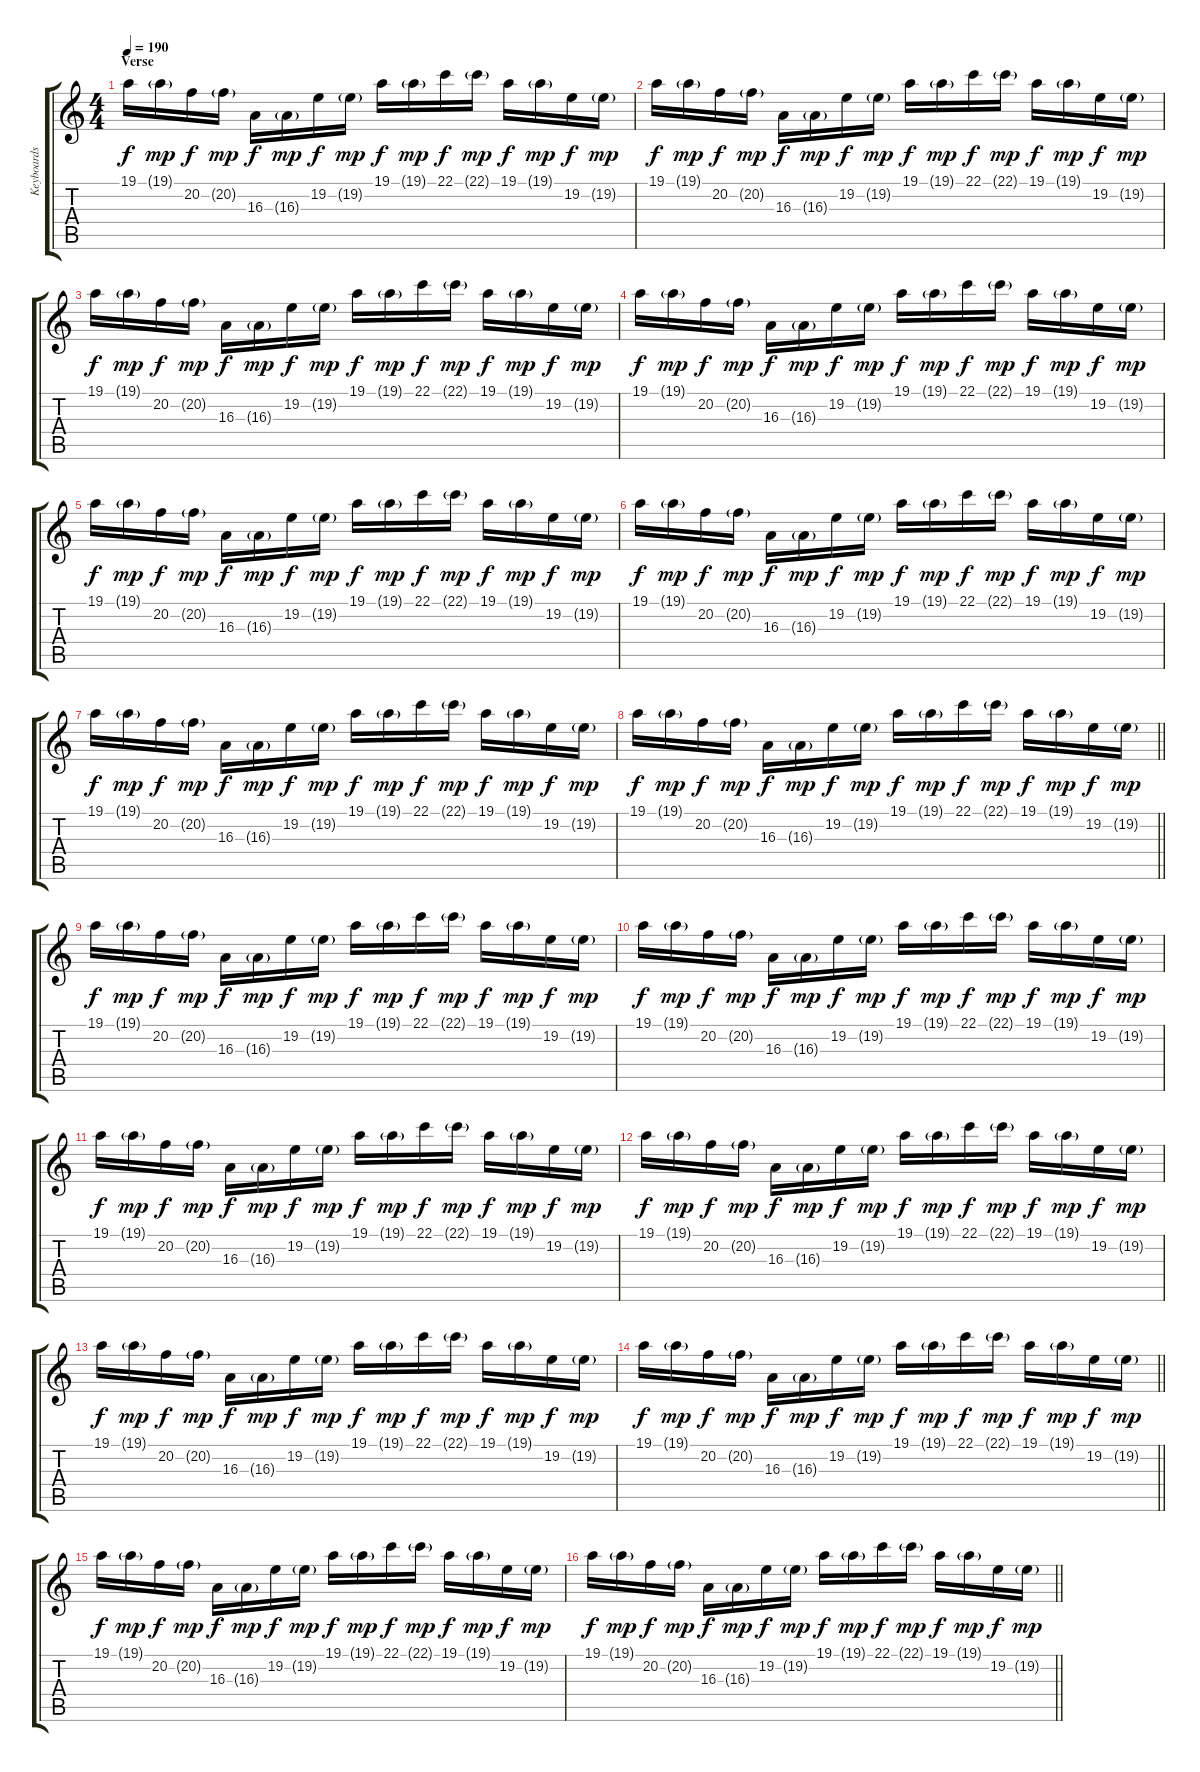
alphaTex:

\track ("Keyboards II" "Keyboards ") {instrument lead8bassandlead}
\staff {score tabs}
\tuning (D4 A3 F3 C3 G2 D2) {hide}
\ts (4 4)
\section ("" "Verse")
\tempo 190
\clef g2
\ks c
19.1.16{dy f balance 16} 19.1{g}.16{dy mp} 20.2.16{dy f} 20.2{g}.16{dy mp} 16.3.16{dy f} 16.3{g}.16{dy mp} 19.2.16{dy f} 19.2{g}.16{dy mp} 19.1.16{dy f} 19.1{g}.16{dy mp} 22.1.16{dy f} 22.1{g}.16{dy mp} 19.1.16{dy f} 19.1{g}.16{dy mp} 19.2.16{dy f} 19.2{g}.16{dy mp} |
19.1.16{dy f balance 0} 19.1{g}.16{dy mp} 20.2.16{dy f} 20.2{g}.16{dy mp} 16.3.16{dy f} 16.3{g}.16{dy mp} 19.2.16{dy f} 19.2{g}.16{dy mp} 19.1.16{dy f} 19.1{g}.16{dy mp} 22.1.16{dy f} 22.1{g}.16{dy mp} 19.1.16{dy f} 19.1{g}.16{dy mp} 19.2.16{dy f} 19.2{g}.16{dy mp} |
19.1.16{dy f balance 16} 19.1{g}.16{dy mp} 20.2.16{dy f} 20.2{g}.16{dy mp} 16.3.16{dy f} 16.3{g}.16{dy mp} 19.2.16{dy f} 19.2{g}.16{dy mp} 19.1.16{dy f} 19.1{g}.16{dy mp} 22.1.16{dy f} 22.1{g}.16{dy mp} 19.1.16{dy f} 19.1{g}.16{dy mp} 19.2.16{dy f} 19.2{g}.16{dy mp} |
19.1.16{dy f balance 0} 19.1{g}.16{dy mp} 20.2.16{dy f} 20.2{g}.16{dy mp} 16.3.16{dy f} 16.3{g}.16{dy mp} 19.2.16{dy f} 19.2{g}.16{dy mp} 19.1.16{dy f} 19.1{g}.16{dy mp} 22.1.16{dy f} 22.1{g}.16{dy mp} 19.1.16{dy f} 19.1{g}.16{dy mp} 19.2.16{dy f} 19.2{g}.16{dy mp} |
19.1.16{dy f balance 16} 19.1{g}.16{dy mp} 20.2.16{dy f} 20.2{g}.16{dy mp} 16.3.16{dy f} 16.3{g}.16{dy mp} 19.2.16{dy f} 19.2{g}.16{dy mp} 19.1.16{dy f} 19.1{g}.16{dy mp} 22.1.16{dy f} 22.1{g}.16{dy mp} 19.1.16{dy f} 19.1{g}.16{dy mp} 19.2.16{dy f} 19.2{g}.16{dy mp} |
19.1.16{dy f balance 0} 19.1{g}.16{dy mp} 20.2.16{dy f} 20.2{g}.16{dy mp} 16.3.16{dy f} 16.3{g}.16{dy mp} 19.2.16{dy f} 19.2{g}.16{dy mp} 19.1.16{dy f} 19.1{g}.16{dy mp} 22.1.16{dy f} 22.1{g}.16{dy mp} 19.1.16{dy f} 19.1{g}.16{dy mp} 19.2.16{dy f} 19.2{g}.16{dy mp} |
19.1.16{dy f balance 16} 19.1{g}.16{dy mp} 20.2.16{dy f} 20.2{g}.16{dy mp} 16.3.16{dy f} 16.3{g}.16{dy mp} 19.2.16{dy f} 19.2{g}.16{dy mp} 19.1.16{dy f} 19.1{g}.16{dy mp} 22.1.16{dy f} 22.1{g}.16{dy mp} 19.1.16{dy f} 19.1{g}.16{dy mp} 19.2.16{dy f} 19.2{g}.16{dy mp} |
\barLineRight lightlight
19.1.16{dy f balance 0} 19.1{g}.16{dy mp} 20.2.16{dy f} 20.2{g}.16{dy mp} 16.3.16{dy f} 16.3{g}.16{dy mp} 19.2.16{dy f} 19.2{g}.16{dy mp} 19.1.16{dy f} 19.1{g}.16{dy mp} 22.1.16{dy f} 22.1{g}.16{dy mp} 19.1.16{dy f} 19.1{g}.16{dy mp} 19.2.16{dy f} 19.2{g}.16{dy mp} |
\section ("" "")
19.1.16{dy f balance 16} 19.1{g}.16{dy mp} 20.2.16{dy f} 20.2{g}.16{dy mp} 16.3.16{dy f} 16.3{g}.16{dy mp} 19.2.16{dy f} 19.2{g}.16{dy mp} 19.1.16{dy f} 19.1{g}.16{dy mp} 22.1.16{dy f} 22.1{g}.16{dy mp} 19.1.16{dy f} 19.1{g}.16{dy mp} 19.2.16{dy f} 19.2{g}.16{dy mp} |
19.1.16{dy f balance 0} 19.1{g}.16{dy mp} 20.2.16{dy f} 20.2{g}.16{dy mp} 16.3.16{dy f} 16.3{g}.16{dy mp} 19.2.16{dy f} 19.2{g}.16{dy mp} 19.1.16{dy f} 19.1{g}.16{dy mp} 22.1.16{dy f} 22.1{g}.16{dy mp} 19.1.16{dy f} 19.1{g}.16{dy mp} 19.2.16{dy f} 19.2{g}.16{dy mp} |
19.1.16{dy f balance 16} 19.1{g}.16{dy mp} 20.2.16{dy f} 20.2{g}.16{dy mp} 16.3.16{dy f} 16.3{g}.16{dy mp} 19.2.16{dy f} 19.2{g}.16{dy mp} 19.1.16{dy f} 19.1{g}.16{dy mp} 22.1.16{dy f} 22.1{g}.16{dy mp} 19.1.16{dy f} 19.1{g}.16{dy mp} 19.2.16{dy f} 19.2{g}.16{dy mp} |
19.1.16{dy f balance 0} 19.1{g}.16{dy mp} 20.2.16{dy f} 20.2{g}.16{dy mp} 16.3.16{dy f} 16.3{g}.16{dy mp} 19.2.16{dy f} 19.2{g}.16{dy mp} 19.1.16{dy f} 19.1{g}.16{dy mp} 22.1.16{dy f} 22.1{g}.16{dy mp} 19.1.16{dy f} 19.1{g}.16{dy mp} 19.2.16{dy f} 19.2{g}.16{dy mp} |
19.1.16{dy f balance 16} 19.1{g}.16{dy mp} 20.2.16{dy f} 20.2{g}.16{dy mp} 16.3.16{dy f} 16.3{g}.16{dy mp} 19.2.16{dy f} 19.2{g}.16{dy mp} 19.1.16{dy f} 19.1{g}.16{dy mp} 22.1.16{dy f} 22.1{g}.16{dy mp} 19.1.16{dy f} 19.1{g}.16{dy mp} 19.2.16{dy f} 19.2{g}.16{dy mp} |
\barLineRight lightlight
19.1.16{dy f balance 0} 19.1{g}.16{dy mp} 20.2.16{dy f} 20.2{g}.16{dy mp} 16.3.16{dy f} 16.3{g}.16{dy mp} 19.2.16{dy f} 19.2{g}.16{dy mp} 19.1.16{dy f} 19.1{g}.16{dy mp} 22.1.16{dy f} 22.1{g}.16{dy mp} 19.1.16{dy f} 19.1{g}.16{dy mp} 19.2.16{dy f} 19.2{g}.16{dy mp} |
19.1.16{dy f balance 16} 19.1{g}.16{dy mp} 20.2.16{dy f} 20.2{g}.16{dy mp} 16.3.16{dy f} 16.3{g}.16{dy mp} 19.2.16{dy f} 19.2{g}.16{dy mp} 19.1.16{dy f} 19.1{g}.16{dy mp} 22.1.16{dy f} 22.1{g}.16{dy mp} 19.1.16{dy f} 19.1{g}.16{dy mp} 19.2.16{dy f} 19.2{g}.16{dy mp} |
\barLineRight lightlight
19.1.16{dy f balance 0} 19.1{g}.16{dy mp} 20.2.16{dy f} 20.2{g}.16{dy mp} 16.3.16{dy f} 16.3{g}.16{dy mp} 19.2.16{dy f} 19.2{g}.16{dy mp} 19.1.16{dy f} 19.1{g}.16{dy mp} 22.1.16{dy f} 22.1{g}.16{dy mp} 19.1.16{dy f} 19.1{g}.16{dy mp} 19.2.16{dy f} 19.2{g}.16{dy mp}
